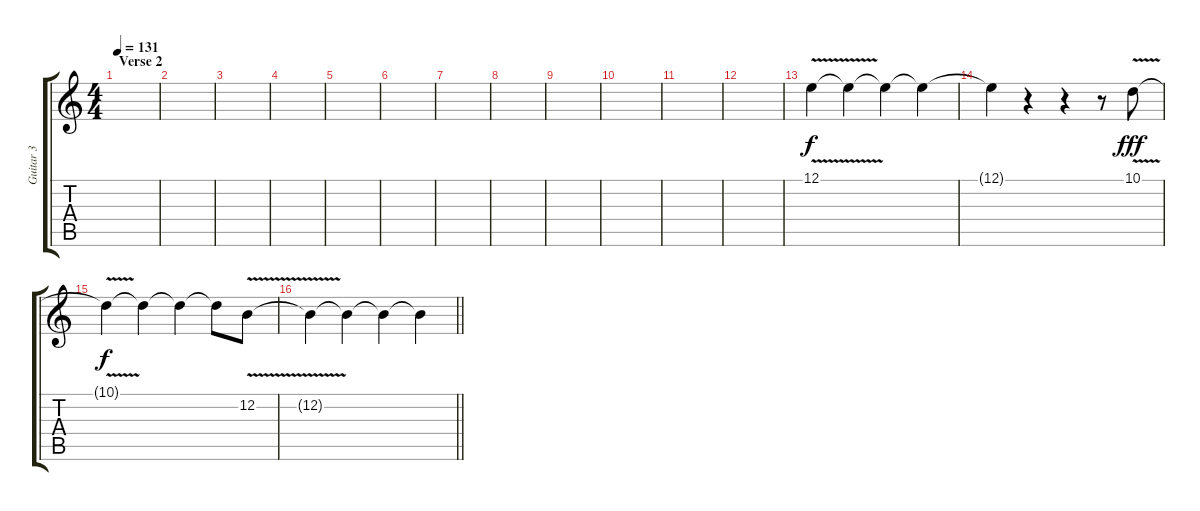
\track ("Guitar 3" "Guitar 3") {instrument lead5charang}
\staff {score tabs}
\tuning (E4 B3 G3 D3 A2 E2) {hide}
\ts (4 4)
\section ("" "Verse 2")
\tempo 131
\clef g2
\ks c
|
|
|
|
|
|
|
|
|
|
|
|
12.1{v}.4 12.1{t}.4{dy f} 12.1{t}.4 12.1{t}.4{volume 7} |
12.1{t}.4 r.4 r.4 r.8 10.1{v}.8{dy fff volume 14} |
10.1{t}.4{dy f} 10.1{t}.4{volume 7} 10.1{t}.4 10.1{t}.8 12.2{v}.8{volume 14} |
\barLineRight lightlight
12.2{t}.4 12.2{t}.4 12.2{t}.4{volume 7} 12.2{t}.4
